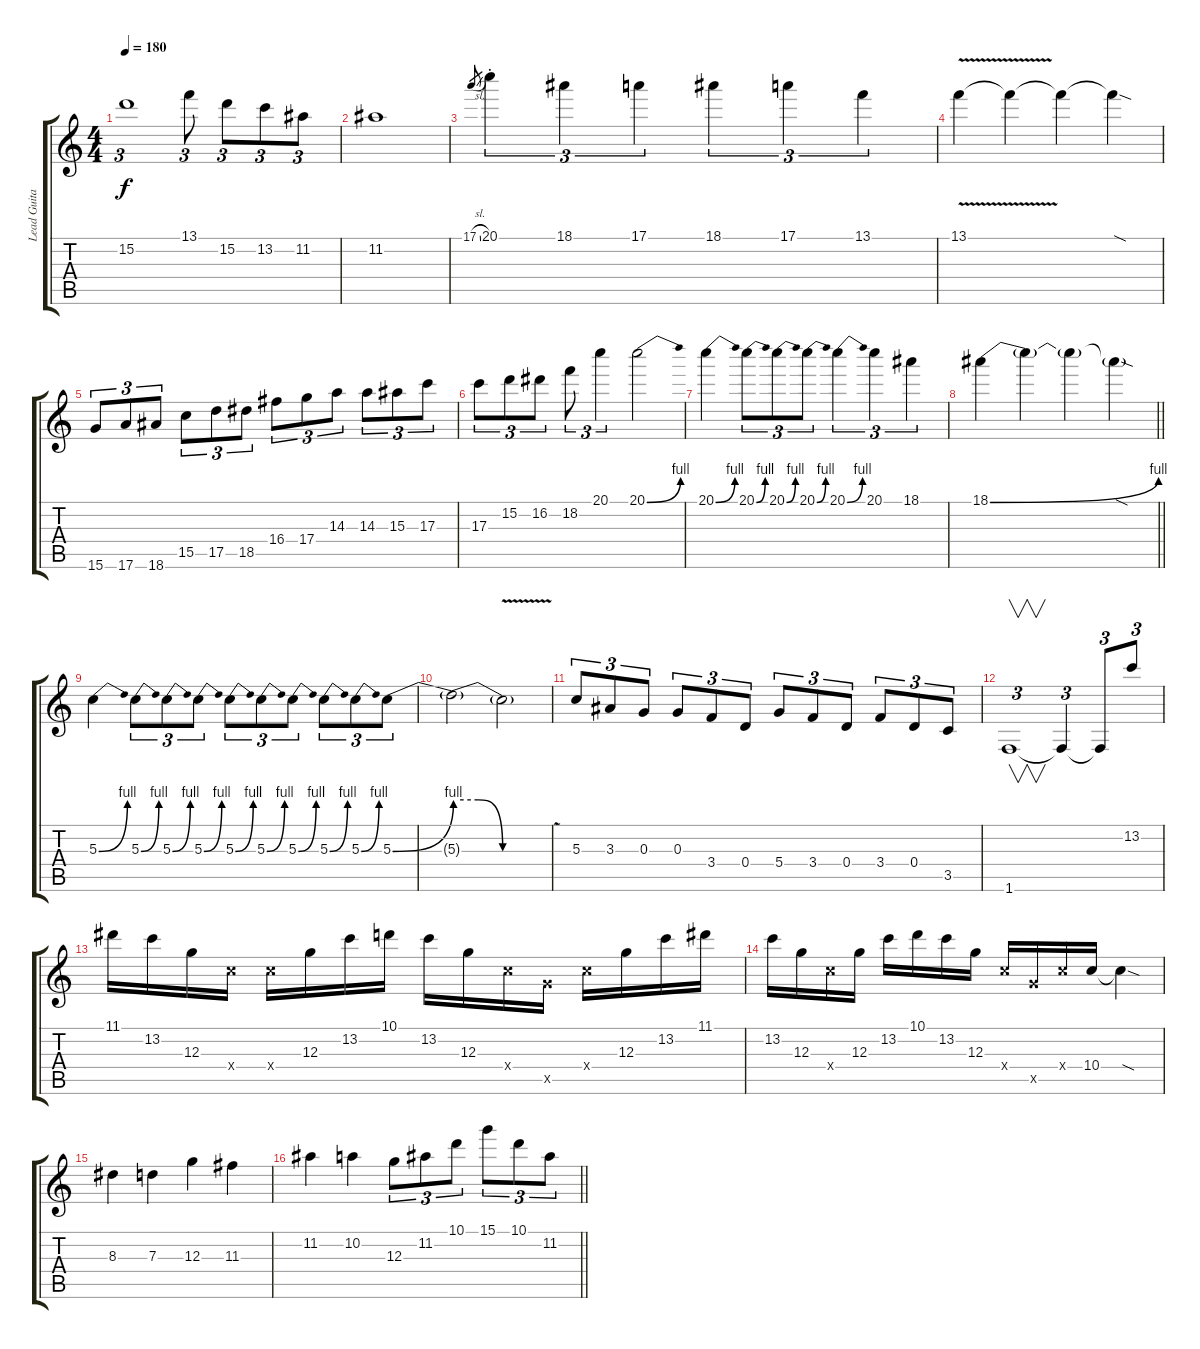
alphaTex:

\track ("Lead Guitar" "Lead Guita") {instrument distortionguitar}
\staff {score tabs}
\tuning (E4 B3 G3 D3 A2 E2) {hide}
\ts (4 4)
\tempo 180
\clef g2
\ks c
15.2.1{tu (3 2) dy f} 13.1.8{tu (3 2)} 15.2.8{tu (3 2)} 13.2.8{tu (3 2)} 11.2.8{tu (3 2)} |
11.2.1 |
17.1{sl}.8{gr} 20.1{st}.4{tu (3 2)} 18.1.4{tu (3 2)} 17.1.4{tu (3 2)} 18.1.4{tu (3 2)} 17.1.4{tu (3 2)} 13.1.4{tu (3 2)} |
13.1{v}.4 13.1{t}.4 13.1{t}.4 13.1{sod t}.4 |
15.6.8{tu (3 2)} 17.6.8{tu (3 2)} 18.6.8{tu (3 2)} 15.5.8{tu (3 2)} 17.5.8{tu (3 2)} 18.5.8{tu (3 2)} 16.4.8{tu (3 2)} 17.4.8{tu (3 2)} 14.3.8{tu (3 2)} 14.3.8{tu (3 2)} 15.3.8{tu (3 2)} 17.3.8{tu (3 2)} |
17.3.8{tu (3 2)} 15.2.8{tu (3 2)} 16.2.8{tu (3 2)} 18.2.8{tu (3 2)} 20.1.4{tu (3 2)} 20.1{be (bend 0 0 60 4)}.2 |
20.1{be (bend 0 0 60 4)}.4 20.1{be (bend 0 0 60 4)}.8{tu (3 2)} 20.1{be (bend 0 0 60 4)}.8{tu (3 2)} 20.1{be (bend 0 0 60 4)}.8{tu (3 2)} 20.1{be (bend 0 0 60 4)}.4{tu (3 2)} 20.1.4{tu (3 2)} 18.1.4{tu (3 2)} |
\barLineRight lightlight
18.1{be (bend 0 0 60 4)}.4 18.1{t}.4 18.1{t}.4 18.1{sod t}.4 |
\section ("" "")
5.3{be (bend 0 0 60 4)}.4 5.3{be (bend 0 0 60 4)}.8{tu (3 2)} 5.3{be (bend 0 0 60 4)}.8{tu (3 2)} 5.3{be (bend 0 0 60 4)}.8{tu (3 2)} 5.3{be (bend 0 0 60 4)}.8{tu (3 2)} 5.3{be (bend 0 0 60 4)}.8{tu (3 2)} 5.3{be (bend 0 0 60 4)}.8{tu (3 2)} 5.3{be (bend 0 0 60 4)}.8{tu (3 2)} 5.3{be (bend 0 0 60 4)}.8{tu (3 2)} 5.3{be (bend 0 0 60 4)}.8{tu (3 2)} |
5.3{be (custom 0 4 15 4 30 0 60 0) t}.2 5.3{v t}.2 |
5.3.8{tu (3 2)} 3.3.8{tu (3 2)} 0.3.8{tu (3 2)} 0.3.8{tu (3 2)} 3.4.8{tu (3 2)} 0.4.8{tu (3 2)} 5.4.8{tu (3 2)} 3.4.8{tu (3 2)} 0.4.8{tu (3 2)} 3.4.8{tu (3 2)} 0.4.8{tu (3 2)} 3.5.8{tu (3 2)} |
1.6.1{v tu (3 2)} 1.6{t}.4{tu (3 2)} 1.6{t}.8{tu (3 2)} 13.2.8{tu (3 2)} |
11.1.16 13.2.16 12.3.16 10.4{x}.16 10.4{x}.16 12.3.16 13.2.16 10.1.16 13.2.16 12.3.16 10.4{x}.16 10.5{x}.16 10.4{x}.16 12.3.16 13.2.16 11.1.16 |
13.2.16 12.3.16 10.4{x}.16 12.3.16 13.2.16 10.1.16 13.2.16 12.3.16 10.4{x}.16 10.5{x}.16 10.4{x}.16 10.4.16 10.4{sod t}.4 |
8.3.4 7.3.4 12.3.4 11.3.4 |
\barLineRight lightlight
11.2.4 10.2.4 12.3.8{tu (3 2)} 11.2.8{tu (3 2)} 10.1.8{tu (3 2)} 15.1.8{tu (3 2)} 10.1.8{tu (3 2)} 11.2.8{tu (3 2)}
